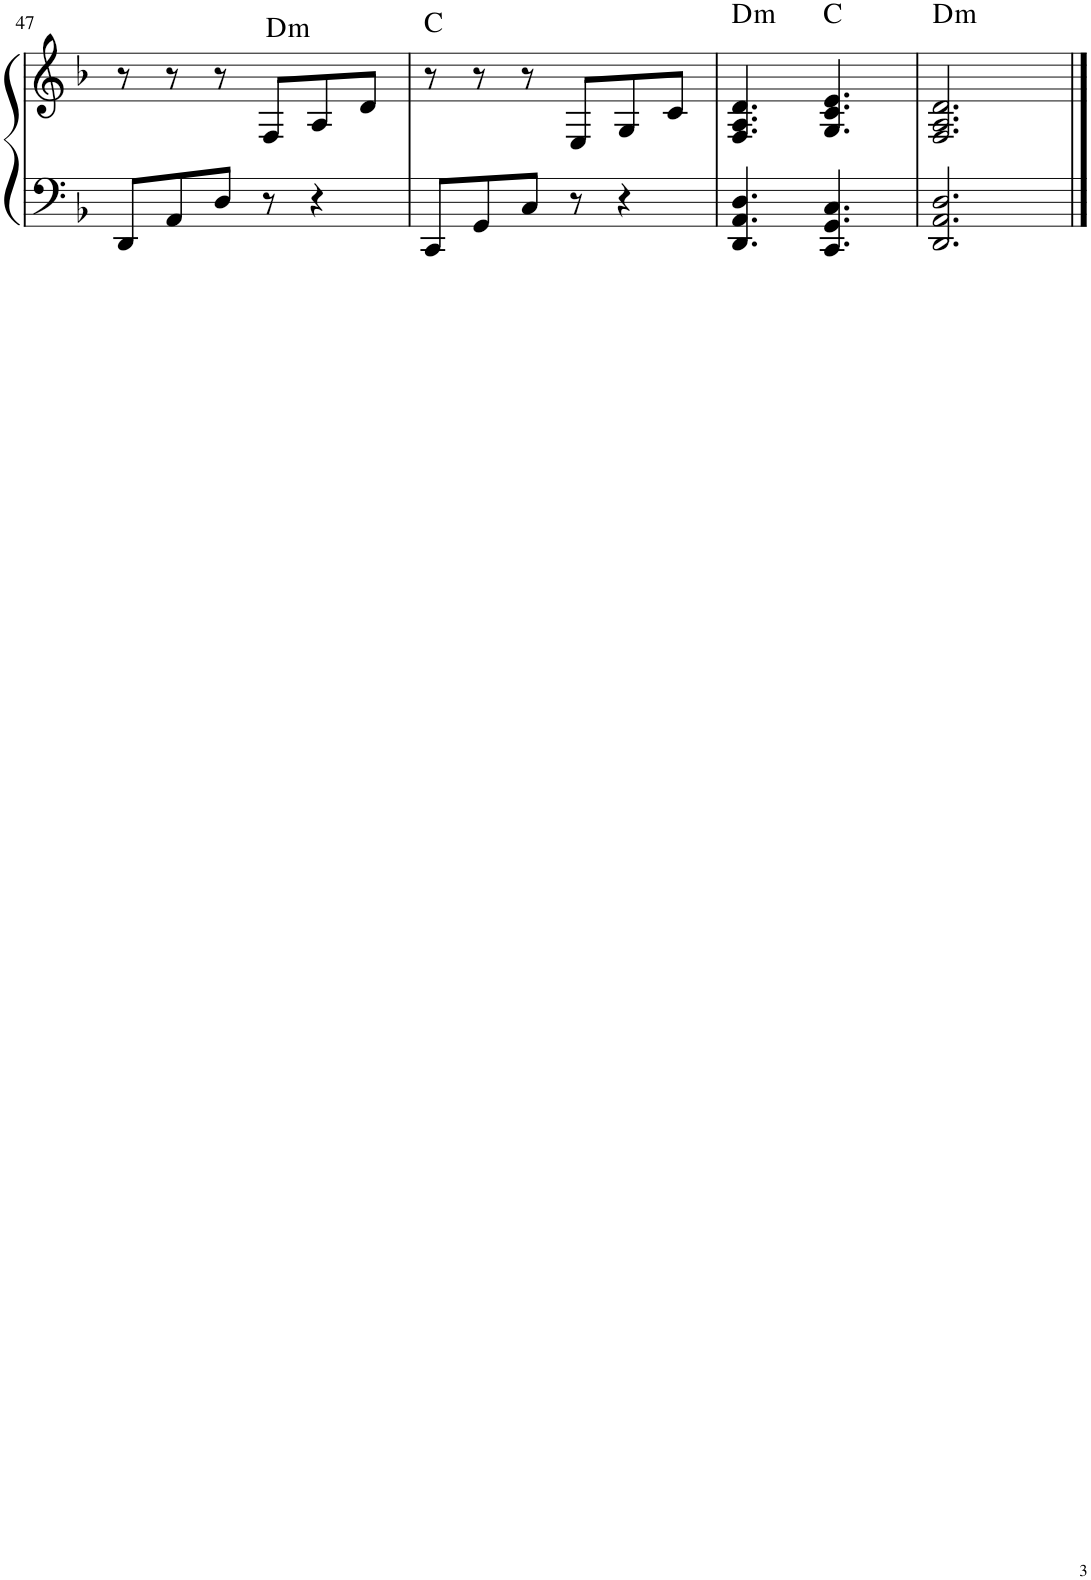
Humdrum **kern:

**kern	**kern	**harte
*part1	*part1	*part1
*staff2	*staff1	*
*I"Harp	*	*
*I'Hp	*	*
!!LO:PB:g=z
*clefF4	*clefG2	*
*k[b-]	*k[b-]	*
*M6/8	*M6/8	*
=47	=47	=47
8DD/L	8r	.
8AA/	8r	.
8D/J	8r	.
!	!	!LO:H:kt=m
8r	8F/L	D:min
4r	8A/	.
.	8d/J	.
=48	=48	=48
8CC/L	8r	C:maj
8GG/	8r	.
8C/J	8r	.
8r	8E/L	.
4r	8G/	.
.	8c/J	.
=49	=49	=49
!	!	!LO:H:kt=m
4.DD/ 4.AA/ 4.D/	4.F/ 4.A/ 4.d/	D:min
4.CC/ 4.GG/ 4.C/	4.G/ 4.c/ 4.e/	C:maj
=50	=50	=50
!	!	!LO:H:kt=m
2.DD/ 2.AA/ 2.D/	2.F/ 2.A/ 2.d/	D:min
==	==	==
*-	*-	*-
